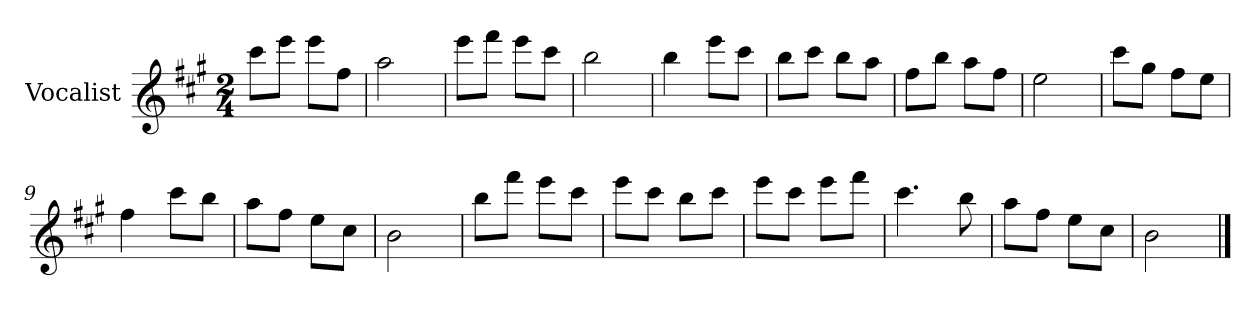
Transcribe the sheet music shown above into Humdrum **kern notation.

**kern
*part1
*staff1
*I"Vocalist
*k[f#c#g#]
*A:
*M2/4
=
8ccc#L
8eeeJ
8eeeL
8ff#J
=1
2aa
=2
8eeeL
8fff#J
8eeeL
8ccc#J
=3
2bb
=4
4bb
8eeeL
8ccc#J
=5
8bbL
8ccc#J
8bbL
8aaJ
=6
8ff#L
8bbJ
8aaL
8ff#J
=7
2ee
=8
8ccc#L
8gg#J
8ff#L
8eeJ
=9
4ff#
8ccc#L
8bbJ
=10
8aaL
8ff#J
8eeL
8cc#J
=11
2b
=12
8bbL
8fff#J
8eeeL
8ccc#J
=13
8eeeL
8ccc#J
8bbL
8ccc#J
=14
8eeeL
8ccc#J
8eeeL
8fff#J
=15
4.ccc#
8bb
=16
8aaL
8ff#J
8eeL
8cc#J
=17
2b
==
*-
